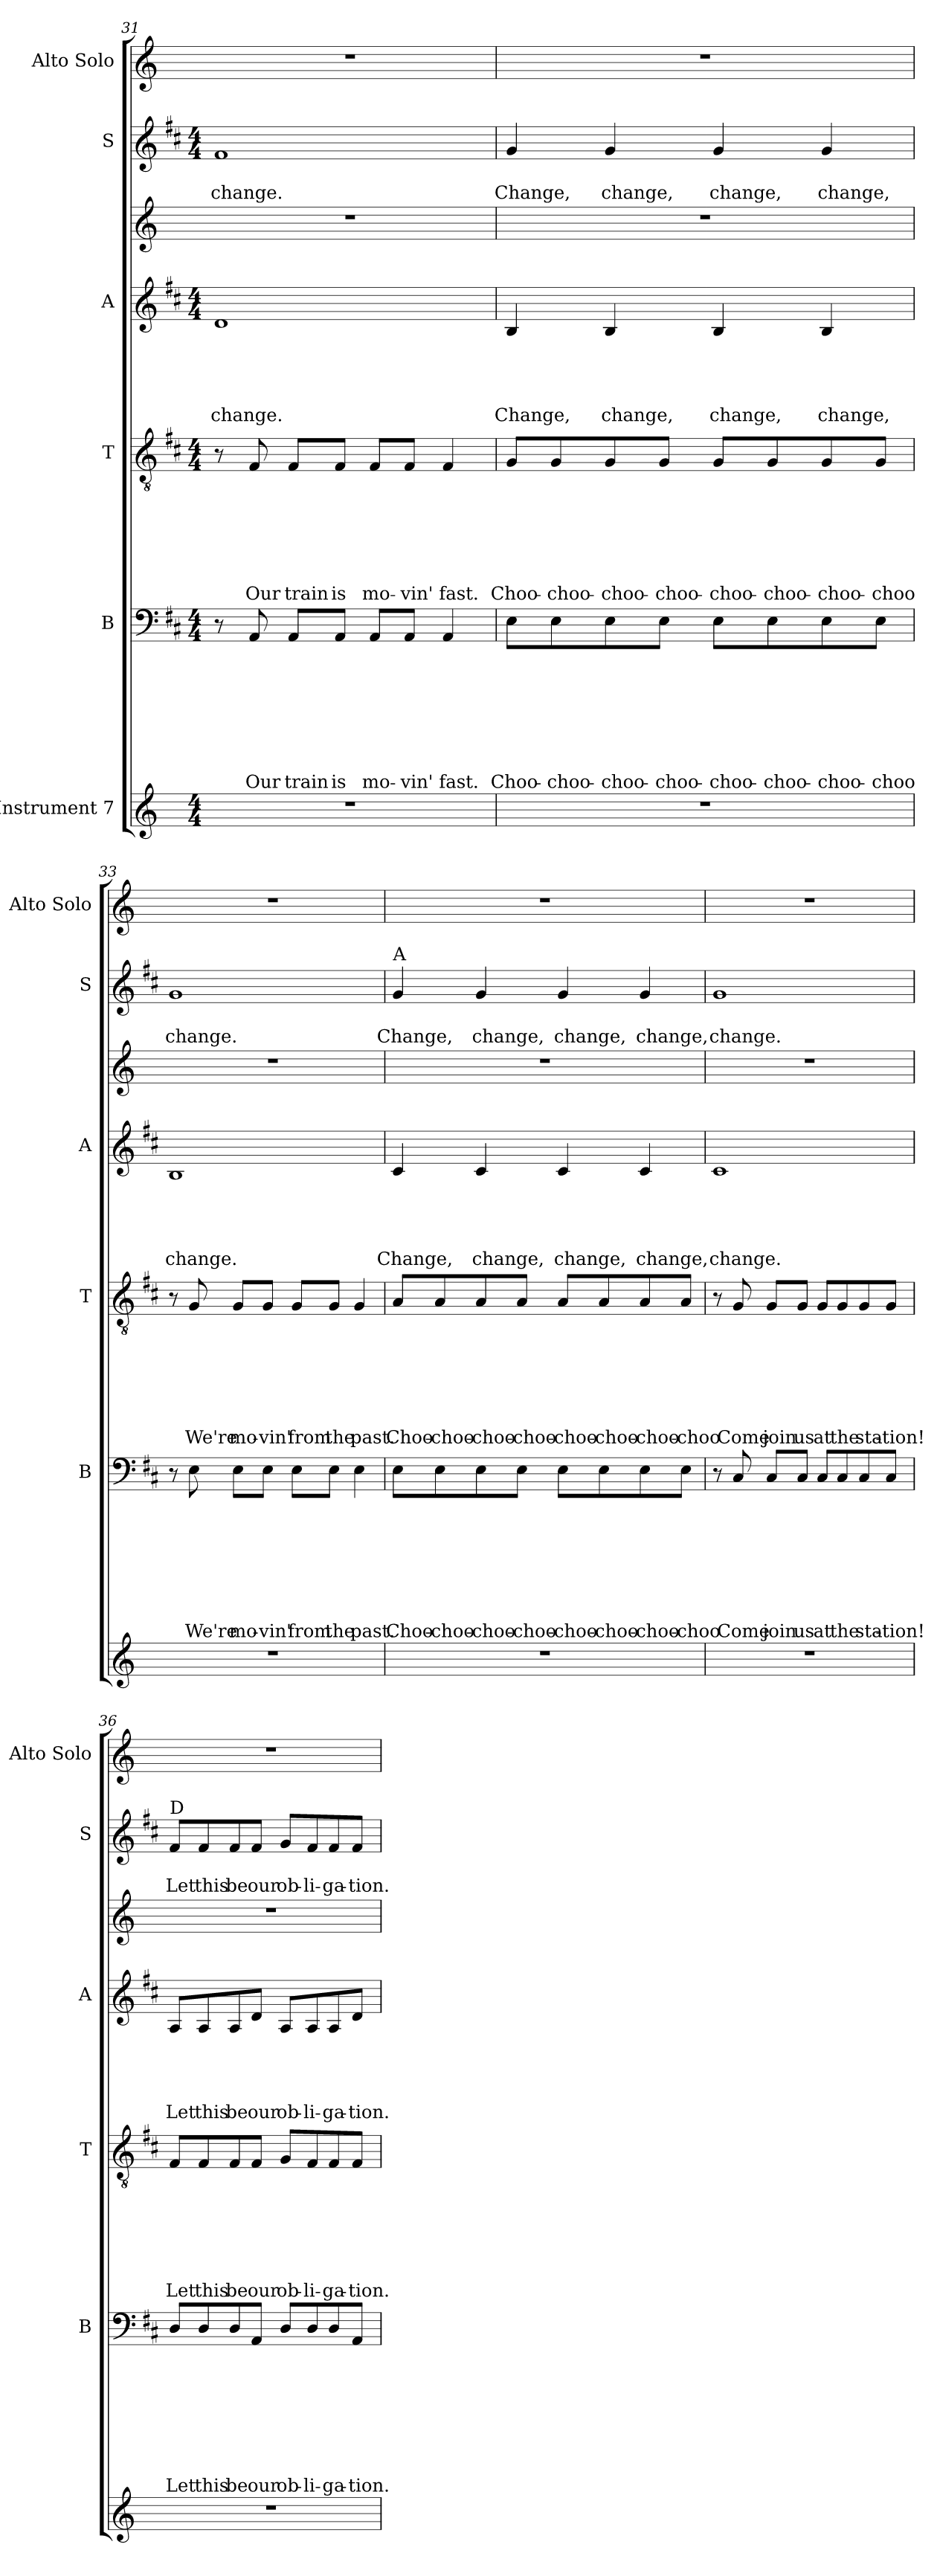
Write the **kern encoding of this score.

**kern	**kern	**text	**text	**text	**text	**text	**text	**text	**text	**kern	**text	**text	**text	**text	**text	**text	**text	**kern	**text	**text	**text	**text	**text	**kern	**kern	**text	**text	**kern
*part7	*part6	*part6	*part6	*part6	*part6	*part6	*part6	*part6	*part6	*part5	*part5	*part5	*part5	*part5	*part5	*part5	*part5	*part4	*part4	*part4	*part4	*part4	*part4	*part3	*part2	*part2	*part2	*part1
*staff7	*staff6	*staff6	*staff6	*staff6	*staff6	*staff6	*staff6	*staff6	*staff6	*staff5	*staff5	*staff5	*staff5	*staff5	*staff5	*staff5	*staff5	*staff4	*staff4	*staff4	*staff4	*staff4	*staff4	*staff3	*staff2	*staff2	*staff2	*staff1
*I"Instrument 7	*I"B	*	*	*	*	*	*	*	*	*I"T	*	*	*	*	*	*	*	*I"A	*	*	*	*	*	*	*I"S	*	*	*I"Alto Solo
*	*I'B	*	*	*	*	*	*	*	*	*I'T	*	*	*	*	*	*	*	*I'A	*	*	*	*	*	*	*I'S	*	*	*I'Alto Solo
!!LO:PB:g=z
*clefG2	*clefF4	*	*	*	*	*	*	*	*	*clefGv2	*	*	*	*	*	*	*	*clefG2	*	*	*	*	*	*clefG2	*clefG2	*	*	*clefG2
*k[]	*k[f#c#]	*	*	*	*	*	*	*	*	*k[f#c#]	*	*	*	*	*	*	*	*k[f#c#]	*	*	*	*	*	*k[]	*k[f#c#]	*	*	*k[]
*C:	*D:	*	*	*	*	*	*	*	*	*D:	*	*	*	*	*	*	*	*D:	*	*	*	*	*	*C:	*D:	*	*	*C:
*M4/4	*M4/4	*	*	*	*	*	*	*	*	*M4/4	*	*	*	*	*	*	*	*M4/4	*	*	*	*	*	*	*M4/4	*	*	*
=31	=31	=31	=31	=31	=31	=31	=31	=31	=31	=31	=31	=31	=31	=31	=31	=31	=31	=31	=31	=31	=31	=31	=31	=31	=31	=31	=31	=31
!	!	!	!	!	!	!	!	!	!	!	!	!	!	!	!	!	!	!	!	!	!	!	!LO:LY:b	!	!	!	!LO:LY:b	!
1r	8r	.	.	.	.	.	.	.	.	8r	.	.	.	.	.	.	.	1d	.	.	.	.	change.	1r	1f#	.	change.	1r
!	!	!	!	!	!	!	!	!	!LO:LY:b	!	!	!	!	!	!	!	!LO:LY:b	!	!	!	!	!	!	!	!	!	!	!
.	8AA/	.	.	.	.	.	.	.	-Our	8F#/	.	.	.	.	.	.	-Our	.	.	.	.	.	.	.	.	.	.	.
!	!	!	!	!	!	!	!	!	!LO:LY:b	!	!	!	!	!	!	!	!LO:LY:b	!	!	!	!	!	!	!	!	!	!	!
.	8AA/L	.	.	.	.	.	.	.	train	8F#/L	.	.	.	.	.	.	train	.	.	.	.	.	.	.	.	.	.	.
!	!	!	!	!	!	!	!	!	!LO:LY:b	!	!	!	!	!	!	!	!LO:LY:b	!	!	!	!	!	!	!	!	!	!	!
.	8AA/J	.	.	.	.	.	.	.	is	8F#/J	.	.	.	.	.	.	is	.	.	.	.	.	.	.	.	.	.	.
!	!	!	!	!	!	!	!	!	!LO:LY:b	!	!	!	!	!	!	!	!LO:LY:b	!	!	!	!	!	!	!	!	!	!	!
.	8AA/L	.	.	.	.	.	.	.	mo-	8F#/L	.	.	.	.	.	.	mo-	.	.	.	.	.	.	.	.	.	.	.
!	!	!	!	!	!	!	!	!	!LO:LY:b	!	!	!	!	!	!	!	!LO:LY:b	!	!	!	!	!	!	!	!	!	!	!
.	8AA/J	.	.	.	.	.	.	.	-vin'	8F#/J	.	.	.	.	.	.	-vin'	.	.	.	.	.	.	.	.	.	.	.
!	!	!	!	!	!	!	!	!	!LO:LY:b	!	!	!	!	!	!	!	!LO:LY:b	!	!	!	!	!	!	!	!	!	!	!
.	4AA/	.	.	.	.	.	.	.	fast.	4F#/	.	.	.	.	.	.	fast.	.	.	.	.	.	.	.	.	.	.	.
=32	=32	=32	=32	=32	=32	=32	=32	=32	=32	=32	=32	=32	=32	=32	=32	=32	=32	=32	=32	=32	=32	=32	=32	=32	=32	=32	=32	=32
!	!	!	!	!	!	!	!	!	!LO:LY:b	!	!	!	!	!	!	!	!LO:LY:b	!	!	!	!	!	!LO:LY:b	!	!	!	!LO:LY:b	!
1r	8E\L	.	.	.	.	.	.	.	Choo-	8G/L	.	.	.	.	.	.	Choo-	4B/	.	.	.	.	Change,	1r	4g/	.	Change,	1r
!	!	!	!	!	!	!	!	!	!LO:LY:b	!	!	!	!	!	!	!	!LO:LY:b	!	!	!	!	!	!	!	!	!	!	!
.	8E\	.	.	.	.	.	.	.	-choo-	8G/	.	.	.	.	.	.	-choo-	.	.	.	.	.	.	.	.	.	.	.
!	!	!	!	!	!	!	!	!	!LO:LY:b	!	!	!	!	!	!	!	!LO:LY:b	!	!	!	!	!	!LO:LY:b	!	!	!	!LO:LY:b	!
.	8E\	.	.	.	.	.	.	.	-choo-	8G/	.	.	.	.	.	.	-choo-	4B/	.	.	.	.	change,	.	4g/	.	change,	.
!	!	!	!	!	!	!	!	!	!LO:LY:b	!	!	!	!	!	!	!	!LO:LY:b	!	!	!	!	!	!	!	!	!	!	!
.	8E\J	.	.	.	.	.	.	.	-choo-	8G/J	.	.	.	.	.	.	-choo-	.	.	.	.	.	.	.	.	.	.	.
!	!	!	!	!	!	!	!	!	!LO:LY:b	!	!	!	!	!	!	!	!LO:LY:b	!	!	!	!	!	!LO:LY:b	!	!	!	!LO:LY:b	!
.	8E\L	.	.	.	.	.	.	.	-choo-	8G/L	.	.	.	.	.	.	-choo-	4B/	.	.	.	.	change,	.	4g/	.	change,	.
!	!	!	!	!	!	!	!	!	!LO:LY:b	!	!	!	!	!	!	!	!LO:LY:b	!	!	!	!	!	!	!	!	!	!	!
.	8E\	.	.	.	.	.	.	.	-choo-	8G/	.	.	.	.	.	.	-choo-	.	.	.	.	.	.	.	.	.	.	.
!	!	!	!	!	!	!	!	!	!LO:LY:b:rj	!	!	!	!	!	!	!	!LO:LY:b:rj	!	!	!	!	!	!LO:LY:b	!	!	!	!LO:LY:b	!
.	8E\	.	.	.	.	.	.	.	-choo-	8G/	.	.	.	.	.	.	-choo-	4B/	.	.	.	.	change,	.	4g/	.	change,	.
!	!	!	!	!	!	!	!	!	!LO:LY:b:rj	!	!	!	!	!	!	!	!LO:LY:b:rj	!	!	!	!	!	!	!	!	!	!	!
.	8E\J	.	.	.	.	.	.	.	-choo	8G/J	.	.	.	.	.	.	-choo	.	.	.	.	.	.	.	.	.	.	.
=33	=33	=33	=33	=33	=33	=33	=33	=33	=33	=33	=33	=33	=33	=33	=33	=33	=33	=33	=33	=33	=33	=33	=33	=33	=33	=33	=33	=33
!	!	!	!	!	!	!	!	!	!	!	!	!	!	!	!	!	!	!	!	!	!	!	!LO:LY:b	!	!	!	!LO:LY:b	!
1r	8r	.	.	.	.	.	.	.	.	8r	.	.	.	.	.	.	.	1B	.	.	.	.	change.	1r	1g	.	change.	1r
!	!	!	!	!	!	!	!	!	!LO:LY:b	!	!	!	!	!	!	!	!LO:LY:b	!	!	!	!	!	!	!	!	!	!	!
.	8E\	.	.	.	.	.	.	.	We're	8G/	.	.	.	.	.	.	We're	.	.	.	.	.	.	.	.	.	.	.
!	!	!	!	!	!	!	!	!	!LO:LY:b	!	!	!	!	!	!	!	!LO:LY:b	!	!	!	!	!	!	!	!	!	!	!
.	8E\L	.	.	.	.	.	.	.	mo-	8G/L	.	.	.	.	.	.	mo-	.	.	.	.	.	.	.	.	.	.	.
!	!	!	!	!	!	!	!	!	!LO:LY:b	!	!	!	!	!	!	!	!LO:LY:b	!	!	!	!	!	!	!	!	!	!	!
.	8E\J	.	.	.	.	.	.	.	-vin'	8G/J	.	.	.	.	.	.	-vin'	.	.	.	.	.	.	.	.	.	.	.
!	!	!	!	!	!	!	!	!	!LO:LY:b	!	!	!	!	!	!	!	!LO:LY:b	!	!	!	!	!	!	!	!	!	!	!
.	8E\L	.	.	.	.	.	.	.	from	8G/L	.	.	.	.	.	.	from	.	.	.	.	.	.	.	.	.	.	.
!	!	!	!	!	!	!	!	!	!LO:LY:b	!	!	!	!	!	!	!	!LO:LY:b	!	!	!	!	!	!	!	!	!	!	!
.	8E\J	.	.	.	.	.	.	.	the	8G/J	.	.	.	.	.	.	the	.	.	.	.	.	.	.	.	.	.	.
!	!	!	!	!	!	!	!	!	!LO:LY:b	!	!	!	!	!	!	!	!LO:LY:b	!	!	!	!	!	!	!	!	!	!	!
.	4E\	.	.	.	.	.	.	.	past.	4G/	.	.	.	.	.	.	past.	.	.	.	.	.	.	.	.	.	.	.
!!LO:LB:g=z
=34	=34	=34	=34	=34	=34	=34	=34	=34	=34	=34	=34	=34	=34	=34	=34	=34	=34	=34	=34	=34	=34	=34	=34	=34	=34	=34	=34	=34
!	!	!	!	!	!	!	!	!	!	!	!	!	!	!	!	!	!	!	!	!	!	!	!	!	!LO:TX:a:t=A	!	!	!
!	!	!	!	!	!	!	!	!	!LO:LY:b	!	!	!	!	!	!	!	!LO:LY:b	!	!	!	!	!	!LO:LY:b	!	!	!	!LO:LY:b	!
1r	8E\L	.	.	.	.	.	.	.	Choo-	8A/L	.	.	.	.	.	.	Choo-	4c#/	.	.	.	.	Change,	1r	4g/	.	Change,	1r
!	!	!	!	!	!	!	!	!	!LO:LY:b	!	!	!	!	!	!	!	!LO:LY:b	!	!	!	!	!	!	!	!	!	!	!
.	8E\	.	.	.	.	.	.	.	-choo-	8A/	.	.	.	.	.	.	-choo-	.	.	.	.	.	.	.	.	.	.	.
!	!	!	!	!	!	!	!	!	!LO:LY:b	!	!	!	!	!	!	!	!LO:LY:b	!	!	!	!	!	!LO:LY:b	!	!	!	!LO:LY:b	!
.	8E\	.	.	.	.	.	.	.	-choo-	8A/	.	.	.	.	.	.	-choo-	4c#/	.	.	.	.	change,	.	4g/	.	change,	.
!	!	!	!	!	!	!	!	!	!LO:LY:b	!	!	!	!	!	!	!	!LO:LY:b:rj	!	!	!	!	!	!	!	!	!	!	!
.	8E\J	.	.	.	.	.	.	.	-choo-	8A/J	.	.	.	.	.	.	-choo-	.	.	.	.	.	.	.	.	.	.	.
!	!	!	!	!	!	!	!	!	!LO:LY:b	!	!	!	!	!	!	!	!LO:LY:b	!	!	!	!	!	!LO:LY:b	!	!	!	!LO:LY:b	!
.	8E\L	.	.	.	.	.	.	.	-choo-	8A/L	.	.	.	.	.	.	-choo-	4c#/	.	.	.	.	change,	.	4g/	.	change,	.
!	!	!	!	!	!	!	!	!	!LO:LY:b	!	!	!	!	!	!	!	!LO:LY:b	!	!	!	!	!	!	!	!	!	!	!
.	8E\	.	.	.	.	.	.	.	-choo-	8A/	.	.	.	.	.	.	-choo-	.	.	.	.	.	.	.	.	.	.	.
!	!	!	!	!	!	!	!	!	!LO:LY:b:rj	!	!	!	!	!	!	!	!LO:LY:b	!	!	!	!	!	!LO:LY:b	!	!	!	!LO:LY:b	!
.	8E\	.	.	.	.	.	.	.	-choo-	8A/	.	.	.	.	.	.	-choo-	4c#/	.	.	.	.	change,	.	4g/	.	change,	.
!	!	!	!	!	!	!	!	!	!LO:LY:b:rj	!	!	!	!	!	!	!	!LO:LY:b:rj	!	!	!	!	!	!	!	!	!	!	!
.	8E\J	.	.	.	.	.	.	.	-choo	8A/J	.	.	.	.	.	.	-choo	.	.	.	.	.	.	.	.	.	.	.
=35	=35	=35	=35	=35	=35	=35	=35	=35	=35	=35	=35	=35	=35	=35	=35	=35	=35	=35	=35	=35	=35	=35	=35	=35	=35	=35	=35	=35
!	!	!	!	!	!	!	!	!	!	!	!	!	!	!	!	!	!	!	!	!	!	!	!LO:LY:b	!	!	!	!LO:LY:b	!
1r	8r	.	.	.	.	.	.	.	.	8r	.	.	.	.	.	.	.	1c#	.	.	.	.	change.	1r	1g	.	change.	1r
!	!	!	!	!	!	!	!	!	!LO:LY:b	!	!	!	!	!	!	!	!LO:LY:b	!	!	!	!	!	!	!	!	!	!	!
.	8C#/	.	.	.	.	.	.	.	Come	8G/	.	.	.	.	.	.	Come	.	.	.	.	.	.	.	.	.	.	.
!	!	!	!	!	!	!	!	!	!LO:LY:b	!	!	!	!	!	!	!	!LO:LY:b	!	!	!	!	!	!	!	!	!	!	!
.	8C#/L	.	.	.	.	.	.	.	join	8G/L	.	.	.	.	.	.	join	.	.	.	.	.	.	.	.	.	.	.
!	!	!	!	!	!	!	!	!	!LO:LY:b	!	!	!	!	!	!	!	!LO:LY:b	!	!	!	!	!	!	!	!	!	!	!
.	8C#/J	.	.	.	.	.	.	.	us	8G/J	.	.	.	.	.	.	us	.	.	.	.	.	.	.	.	.	.	.
!	!	!	!	!	!	!	!	!	!LO:LY:b	!	!	!	!	!	!	!	!LO:LY:b	!	!	!	!	!	!	!	!	!	!	!
.	8C#/L	.	.	.	.	.	.	.	at	8G/L	.	.	.	.	.	.	at	.	.	.	.	.	.	.	.	.	.	.
!	!	!	!	!	!	!	!	!	!LO:LY:b	!	!	!	!	!	!	!	!LO:LY:b	!	!	!	!	!	!	!	!	!	!	!
.	8C#/	.	.	.	.	.	.	.	the	8G/	.	.	.	.	.	.	the	.	.	.	.	.	.	.	.	.	.	.
!	!	!	!	!	!	!	!	!	!LO:LY:b	!	!	!	!	!	!	!	!LO:LY:b	!	!	!	!	!	!	!	!	!	!	!
.	8C#/	.	.	.	.	.	.	.	sta-	8G/	.	.	.	.	.	.	sta-	.	.	.	.	.	.	.	.	.	.	.
!	!	!	!	!	!	!	!	!	!LO:LY:b	!	!	!	!	!	!	!	!LO:LY:b	!	!	!	!	!	!	!	!	!	!	!
.	8C#/J	.	.	.	.	.	.	.	-tion!	8G/J	.	.	.	.	.	.	-tion!	.	.	.	.	.	.	.	.	.	.	.
=36	=36	=36	=36	=36	=36	=36	=36	=36	=36	=36	=36	=36	=36	=36	=36	=36	=36	=36	=36	=36	=36	=36	=36	=36	=36	=36	=36	=36
!	!	!	!	!	!	!	!	!	!	!	!	!	!	!	!	!	!	!	!	!	!	!	!	!	!LO:TX:a:t=D	!	!	!
!	!	!	!	!	!	!	!	!	!LO:LY:b	!	!	!	!	!	!	!	!LO:LY:b	!	!	!	!	!	!LO:LY:b	!	!	!	!LO:LY:b	!
1r	8D/L	.	.	.	.	.	.	.	Let	8F#/L	.	.	.	.	.	.	Let	8A/L	.	.	.	.	Let	1r	8f#/L	.	Let	1r
!	!	!	!	!	!	!	!	!	!LO:LY:b	!	!	!	!	!	!	!	!LO:LY:b	!	!	!	!	!	!LO:LY:b	!	!	!	!LO:LY:b	!
.	8D/	.	.	.	.	.	.	.	this	8F#/	.	.	.	.	.	.	this	8A/	.	.	.	.	this	.	8f#/	.	this	.
!	!	!	!	!	!	!	!	!	!LO:LY:b	!	!	!	!	!	!	!	!LO:LY:b	!	!	!	!	!	!LO:LY:b	!	!	!	!LO:LY:b	!
.	8D/	.	.	.	.	.	.	.	be	8F#/	.	.	.	.	.	.	be	8A/	.	.	.	.	be	.	8f#/	.	be	.
!	!	!	!	!	!	!	!	!	!LO:LY:b	!	!	!	!	!	!	!	!LO:LY:b	!	!	!	!	!	!LO:LY:b	!	!	!	!LO:LY:b	!
.	8AA/J	.	.	.	.	.	.	.	our	8F#/J	.	.	.	.	.	.	our	8d/J	.	.	.	.	our	.	8f#/J	.	our	.
!	!	!	!	!	!	!	!	!	!LO:LY:b	!	!	!	!	!	!	!	!LO:LY:b	!	!	!	!	!	!LO:LY:b	!	!	!	!LO:LY:b	!
.	8D/L	.	.	.	.	.	.	.	ob-	8G/L	.	.	.	.	.	.	ob-	8A/L	.	.	.	.	ob-	.	8g/L	.	ob-	.
!	!	!	!	!	!	!	!	!	!LO:LY:b	!	!	!	!	!	!	!	!LO:LY:b	!	!	!	!	!	!LO:LY:b	!	!	!	!LO:LY:b	!
.	8D/	.	.	.	.	.	.	.	-li-	8F#/	.	.	.	.	.	.	-li-	8A/	.	.	.	.	-li-	.	8f#/	.	-li-	.
!	!	!	!	!	!	!	!	!	!LO:LY:b	!	!	!	!	!	!	!	!LO:LY:b	!	!	!	!	!	!LO:LY:b	!	!	!	!LO:LY:b	!
.	8D/	.	.	.	.	.	.	.	-ga-	8F#/	.	.	.	.	.	.	-ga-	8A/	.	.	.	.	-ga-	.	8f#/	.	-ga-	.
!	!	!	!	!	!	!	!	!	!LO:LY:b	!	!	!	!	!	!	!	!LO:LY:b	!	!	!	!	!	!LO:LY:b	!	!	!	!LO:LY:b	!
.	8AA/J	.	.	.	.	.	.	.	-tion.	8F#/J	.	.	.	.	.	.	-tion.	8d/J	.	.	.	.	-tion.	.	8f#/J	.	-tion.	.
=	=	=	=	=	=	=	=	=	=	=	=	=	=	=	=	=	=	=	=	=	=	=	=	=	=	=	=	=
*-	*-	*-	*-	*-	*-	*-	*-	*-	*-	*-	*-	*-	*-	*-	*-	*-	*-	*-	*-	*-	*-	*-	*-	*-	*-	*-	*-	*-
